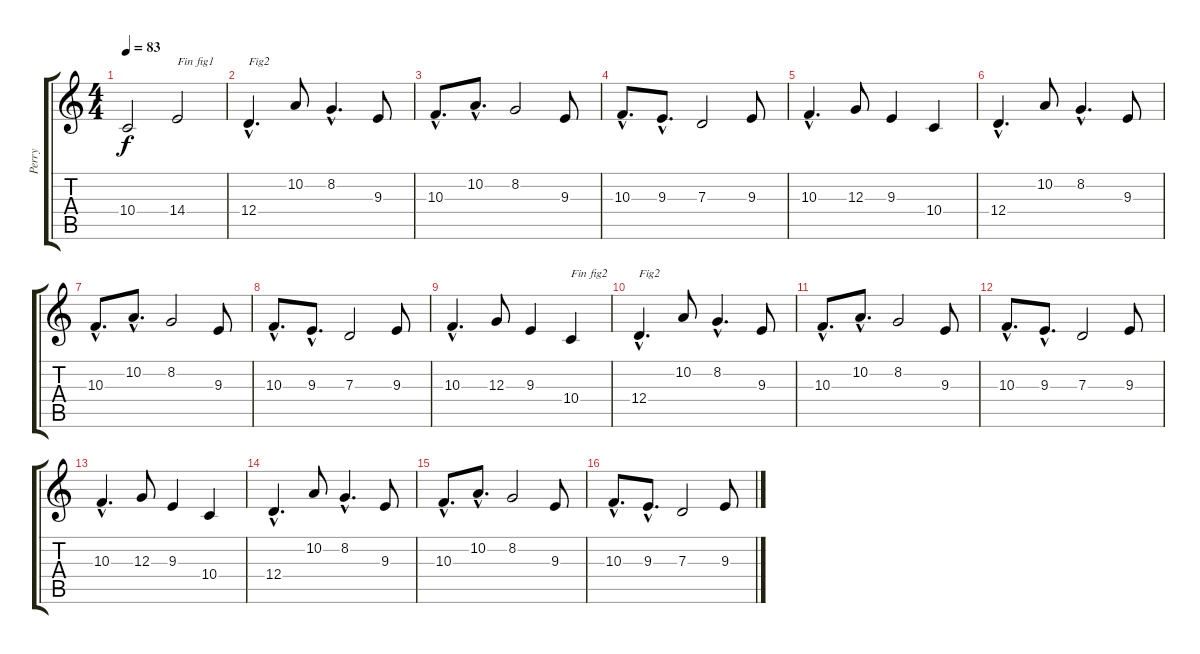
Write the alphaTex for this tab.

\track ("Perry" "Perry") {instrument synthstrings1}
\staff {score tabs}
\tuning (E4 B3 G3 D3 A2 E2) {hide}
\ts (4 4)
\tempo 83
\clef g2
\ks c
10.4.2{dy f} 14.4.2{txt "Fin fig1"} |
12.4{hac}.4{d txt "Fig2"} 10.2.8 8.2{hac}.4{d} 9.3.8 |
10.3{hac}.8{d} 10.2{hac}.8{d} 8.2.2 9.3.8 |
10.3{hac}.8{d} 9.3{hac}.8{d} 7.3.2 9.3.8 |
10.3{hac}.4{d} 12.3.8 9.3.4 10.4.4 |
12.4{hac}.4{d} 10.2.8 8.2{hac}.4{d} 9.3.8 |
10.3{hac}.8{d} 10.2{hac}.8{d} 8.2.2 9.3.8 |
10.3{hac}.8{d} 9.3{hac}.8{d} 7.3.2 9.3.8 |
10.3{hac}.4{d} 12.3.8 9.3.4 10.4.4{txt "Fin fig2"} |
12.4{hac}.4{d txt "Fig2"} 10.2.8 8.2{hac}.4{d} 9.3.8 |
10.3{hac}.8{d} 10.2{hac}.8{d} 8.2.2 9.3.8 |
10.3{hac}.8{d} 9.3{hac}.8{d} 7.3.2 9.3.8 |
10.3{hac}.4{d} 12.3.8 9.3.4 10.4.4 |
12.4{hac}.4{d} 10.2.8 8.2{hac}.4{d} 9.3.8 |
10.3{hac}.8{d} 10.2{hac}.8{d} 8.2.2 9.3.8 |
10.3{hac}.8{d} 9.3{hac}.8{d} 7.3.2 9.3.8
